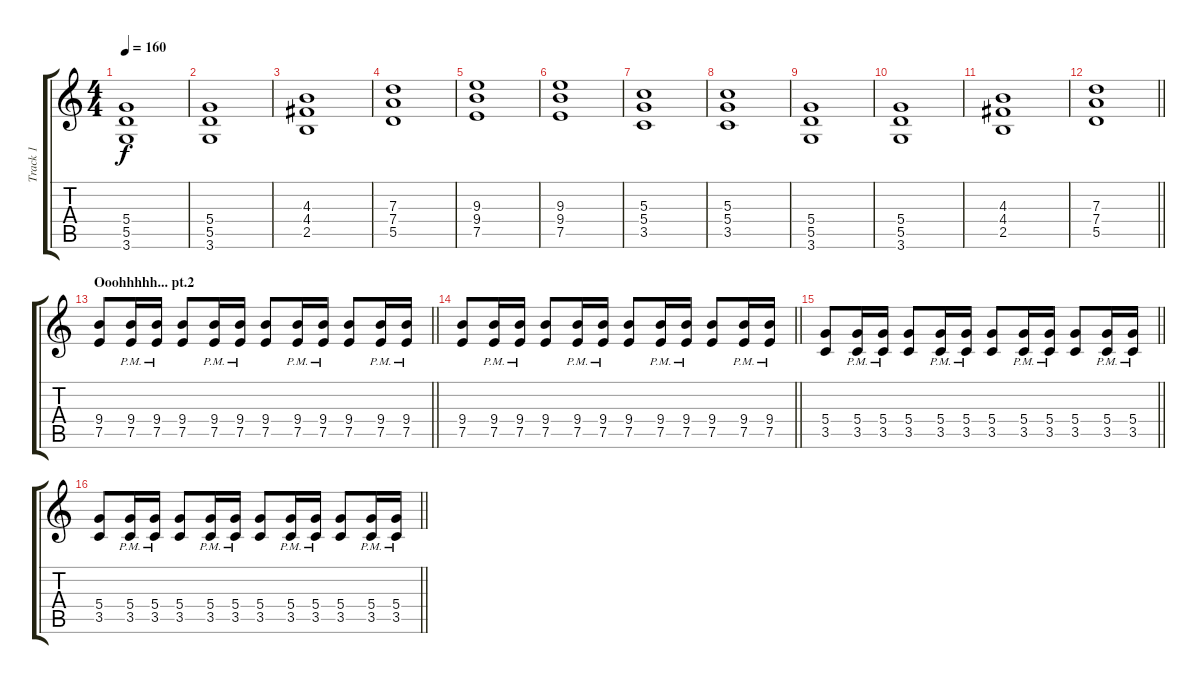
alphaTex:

\track ("Track 1" "Track 1") {instrument overdrivenguitar}
\staff {score tabs}
\tuning (E4 B3 G3 D3 A2 E2) {hide}
\ts (4 4)
\tempo 160
\clef g2
\ks c
(5.4 5.5 3.6).1{dy f} |
(5.4 5.5 3.6).1 |
(4.3 4.4 2.5).1 |
(7.3 7.4 5.5).1 |
(9.3 9.4 7.5).1 |
(9.3 9.4 7.5).1 |
(5.3 5.4 3.5).1 |
(5.3 5.4 3.5).1 |
(5.4 5.5 3.6).1 |
(5.4 5.5 3.6).1 |
(4.3 4.4 2.5).1 |
\barLineRight lightlight
(7.3 7.4 5.5).1 |
\section ("" "Ooohhhhh... pt.2")
\barLineRight lightlight
(9.4 7.5).8 (9.4{pm} 7.5{pm}).16 (9.4{pm} 7.5{pm}).16 (9.4 7.5).8 (9.4{pm} 7.5{pm}).16 (9.4{pm} 7.5{pm}).16 (9.4 7.5).8 (9.4{pm} 7.5{pm}).16 (9.4{pm} 7.5{pm}).16 (9.4 7.5).8 (9.4{pm} 7.5{pm}).16 (9.4{pm} 7.5{pm}).16 |
\barLineRight lightlight
(9.4 7.5).8 (9.4{pm} 7.5{pm}).16 (9.4{pm} 7.5{pm}).16 (9.4 7.5).8 (9.4{pm} 7.5{pm}).16 (9.4{pm} 7.5{pm}).16 (9.4 7.5).8 (9.4{pm} 7.5{pm}).16 (9.4{pm} 7.5{pm}).16 (9.4 7.5).8 (9.4{pm} 7.5{pm}).16 (9.4{pm} 7.5{pm}).16 |
\barLineRight lightlight
(5.4 3.5).8 (5.4{pm} 3.5{pm}).16 (5.4{pm} 3.5{pm}).16 (5.4 3.5).8 (5.4{pm} 3.5{pm}).16 (5.4{pm} 3.5{pm}).16 (5.4 3.5).8 (5.4{pm} 3.5{pm}).16 (5.4{pm} 3.5{pm}).16 (5.4 3.5).8 (5.4{pm} 3.5{pm}).16 (5.4{pm} 3.5{pm}).16 |
\barLineRight lightlight
(5.4 3.5).8 (5.4{pm} 3.5{pm}).16 (5.4{pm} 3.5{pm}).16 (5.4 3.5).8 (5.4{pm} 3.5{pm}).16 (5.4{pm} 3.5{pm}).16 (5.4 3.5).8 (5.4{pm} 3.5{pm}).16 (5.4{pm} 3.5{pm}).16 (5.4 3.5).8 (5.4{pm} 3.5{pm}).16 (5.4{pm} 3.5{pm}).16
